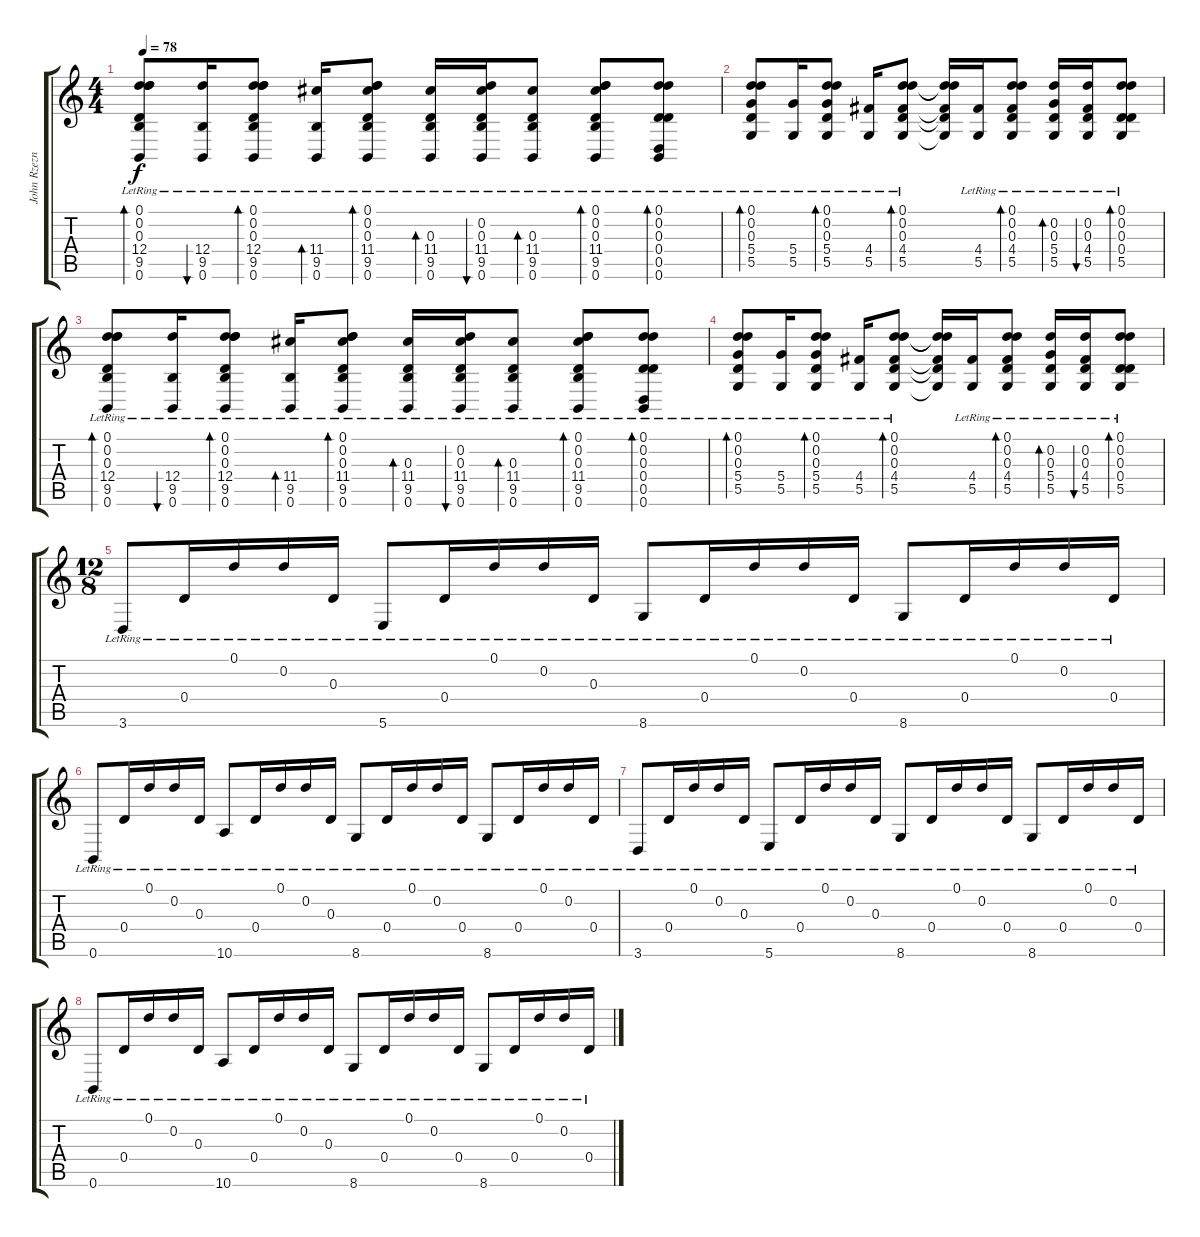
\track ("John Rzeznik (Acoustic Guitar)" "John Rzezn") {instrument acousticguitarsteel}
\staff {score tabs}
\tuning (D4 D4 D3 D3 D2 B1) {hide}
\ts (4 4)
\tempo 78
\clef g2
\ks c
(0.1{lr} 0.2{lr} 0.3{lr} 12.4{lr} 9.5{lr} 0.6{lr}).8{bd 30 dy f instrument acousticguitarsteel} (12.4{lr} 9.5{lr} 0.6{lr}).16{bu 30} (0.1{lr} 0.2{lr} 0.3{lr} 12.4{lr} 9.5{lr} 0.6{lr}).8{bd 30} (11.4{lr} 9.5{lr} 0.6{lr}).16{bd 30} (0.1{lr} 0.2{lr} 0.3{lr} 11.4{lr} 9.5{lr} 0.6{lr}).8{bd 30} (0.3{lr} 11.4{lr} 9.5{lr} 0.6{lr}).16{bd 30} (0.2{lr} 0.3{lr} 11.4{lr} 9.5{lr} 0.6{lr}).16{bu 30} (0.3{lr} 11.4{lr} 9.5{lr} 0.6{lr}).8{bd 30} (0.1{lr} 0.2{lr} 0.3{lr} 11.4{lr} 9.5{lr} 0.6{lr}).8{bd 30} (0.1{lr} 0.2{lr} 0.3{lr} 0.4{lr} 0.5{lr} 0.6{lr}).8{bd 30} |
(0.1{lr} 0.2{lr} 0.3{lr} 5.4{lr} 5.5{lr}).8{bd 30} (5.4{lr} 5.5{lr}).16 (0.1{lr} 0.2{lr} 0.3{lr} 5.4{lr} 5.5{lr}).8{bd 30} (4.4{lr} 5.5{lr}).16 (0.1{lr} 0.2{lr} 0.3{lr} 4.4{lr} 5.5{lr}).8{bd 30} (0.1{t} 0.2{t} 0.3{t} 4.4{t} 5.5{t}).16 (4.4{lr} 5.5{lr}).16 (0.1{lr} 0.2{lr} 0.3{lr} 4.4{lr} 5.5{lr}).8{bd 30} (0.2{lr} 0.3{lr} 5.4{lr} 5.5{lr}).16{bd 30} (0.2{lr} 0.3{lr} 4.4{lr} 5.5{lr}).16{bu 30} (0.1{lr} 0.2{lr} 0.3{lr} 0.4{lr} 5.5{lr}).8{bd 30} |
(0.1{lr} 0.2{lr} 0.3{lr} 12.4{lr} 9.5{lr} 0.6{lr}).8{bd 30} (12.4{lr} 9.5{lr} 0.6{lr}).16{bu 30} (0.1{lr} 0.2{lr} 0.3{lr} 12.4{lr} 9.5{lr} 0.6{lr}).8{bd 30} (11.4{lr} 9.5{lr} 0.6{lr}).16{bd 30} (0.1{lr} 0.2{lr} 0.3{lr} 11.4{lr} 9.5{lr} 0.6{lr}).8{bd 30} (0.3{lr} 11.4{lr} 9.5{lr} 0.6{lr}).16{bd 30} (0.2{lr} 0.3{lr} 11.4{lr} 9.5{lr} 0.6{lr}).16{bu 30} (0.3{lr} 11.4{lr} 9.5{lr} 0.6{lr}).8{bd 30} (0.1{lr} 0.2{lr} 0.3{lr} 11.4{lr} 9.5{lr} 0.6{lr}).8{bd 30} (0.1{lr} 0.2{lr} 0.3{lr} 0.4{lr} 0.5{lr} 0.6{lr}).8{bd 30} |
(0.1{lr} 0.2{lr} 0.3{lr} 5.4{lr} 5.5{lr}).8{bd 30} (5.4{lr} 5.5{lr}).16 (0.1{lr} 0.2{lr} 0.3{lr} 5.4{lr} 5.5{lr}).8{bd 30} (4.4{lr} 5.5{lr}).16 (0.1{lr} 0.2{lr} 0.3{lr} 4.4{lr} 5.5{lr}).8{bd 30} (0.1{t} 0.2{t} 0.3{t} 4.4{t} 5.5{t}).16 (4.4{lr} 5.5{lr}).16 (0.1{lr} 0.2{lr} 0.3{lr} 4.4{lr} 5.5{lr}).8{bd 30} (0.2{lr} 0.3{lr} 5.4{lr} 5.5{lr}).16{bd 30} (0.2{lr} 0.3{lr} 4.4{lr} 5.5{lr}).16{bu 30} (0.1{lr} 0.2{lr} 0.3{lr} 0.4{lr} 5.5{lr}).8{bd 30} |
\ts (12 8)
3.6{lr}.8 0.4{lr}.16 0.1{lr}.16 0.2{lr}.16 0.3{lr}.16 5.6{lr}.8 0.4{lr}.16 0.1{lr}.16 0.2{lr}.16 0.3{lr}.16 8.6{lr}.8 0.4{lr}.16 0.1{lr}.16 0.2{lr}.16 0.4{lr}.16 8.6{lr}.8 0.4{lr}.16 0.1{lr}.16 0.2{lr}.16 0.4{lr}.16 |
0.6{lr}.8 0.4{lr}.16 0.1{lr}.16 0.2{lr}.16 0.3{lr}.16 10.6{lr}.8 0.4{lr}.16 0.1{lr}.16 0.2{lr}.16 0.3{lr}.16 8.6{lr}.8 0.4{lr}.16 0.1{lr}.16 0.2{lr}.16 0.4{lr}.16 8.6{lr}.8 0.4{lr}.16 0.1{lr}.16 0.2{lr}.16 0.4{lr}.16 |
3.6{lr}.8 0.4{lr}.16 0.1{lr}.16 0.2{lr}.16 0.3{lr}.16 5.6{lr}.8 0.4{lr}.16 0.1{lr}.16 0.2{lr}.16 0.3{lr}.16 8.6{lr}.8 0.4{lr}.16 0.1{lr}.16 0.2{lr}.16 0.4{lr}.16 8.6{lr}.8 0.4{lr}.16 0.1{lr}.16 0.2{lr}.16 0.4{lr}.16 |
0.6{lr}.8 0.4{lr}.16 0.1{lr}.16 0.2{lr}.16 0.3{lr}.16 10.6{lr}.8 0.4{lr}.16 0.1{lr}.16 0.2{lr}.16 0.3{lr}.16 8.6{lr}.8 0.4{lr}.16 0.1{lr}.16 0.2{lr}.16 0.4{lr}.16 8.6{lr}.8 0.4{lr}.16 0.1{lr}.16 0.2{lr}.16 0.4{lr}.16
